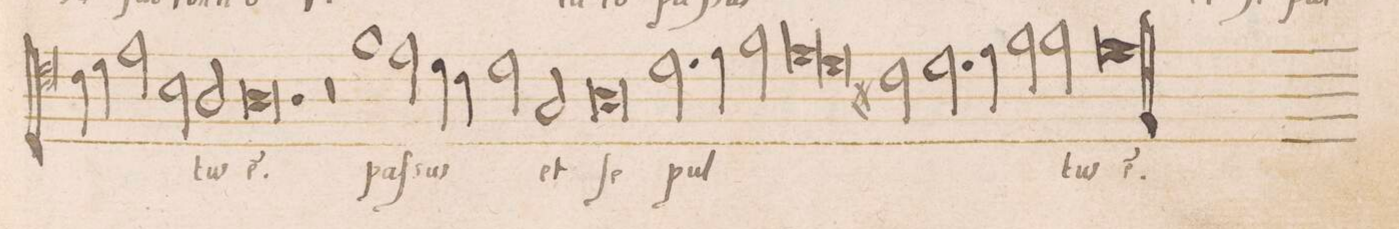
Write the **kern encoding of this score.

**kern	**text
*I"ALTVS	*
*clefC4	*
*k[]	*
*met(C|)	*
*M2/1	*
4c\	.
4d\	.
2e\	.
2B\	.
2A/	-tus
=112-	=112-
0.A\	e(st).
=113-	=113-
0r	.
=114-	=114-
1f\	Paſ-
=115-	=115-
2e\	-sus
4d\	.
4c\	.
2d\	.
2G/	et
=116-	=116-
0A\	ſe-
=117-	=117-
2.d\	-pul-
4e\	.
2f\	.
*lig	*
1e\	.
=118-	=118-
1d\	.
*Xlig	*
2c#X\	.
=119-	=119-
2.d\	.
4e\	.
2f\	.
2f\	-tus
=120-	=120-
0e\	e(st).
=121||-	=121||-
*M2/1	*
*met(C|)	*
*-	*-
